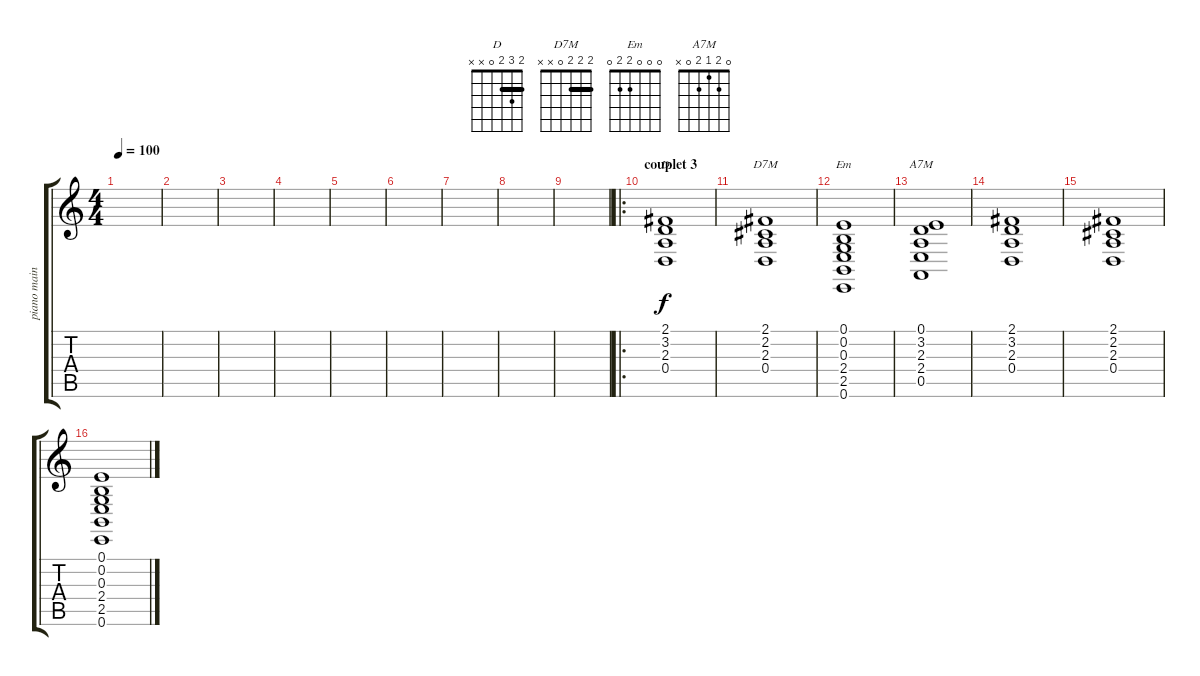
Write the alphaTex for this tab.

\track ("piano main gauche" "piano main") {instrument acousticgrandpiano}
\staff {score tabs}
\tuning (E4 B3 G3 D3 A2 E2) {hide}
\chord ("D" 2 3 2 0 x x) {barre 2}
\chord ("D7M" 2 2 2 0 x x) {barre 2}
\chord ("Em" 0 0 0 2 2 0)
\chord ("A7M" 0 2 1 2 0 x)
\ts (4 4)
\tempo 100
\clef g2
\ks c
|
|
|
|
|
|
|
|
|
\ro
\section ("" "couplet 3")
(2.1 3.2 2.3 0.4).1{ch "D" volume 13} |
(2.1 2.2 2.3 0.4).1{ch "D7M"} |
(0.1 0.2 0.3 2.4 2.5 0.6).1{ch "Em"} |
(0.1 3.2 2.3 2.4 0.5).1{ch "A7M"} |
(2.1 3.2 2.3 0.4).1 |
(2.1 2.2 2.3 0.4).1 |
(0.1 0.2 0.3 2.4 2.5 0.6).1
